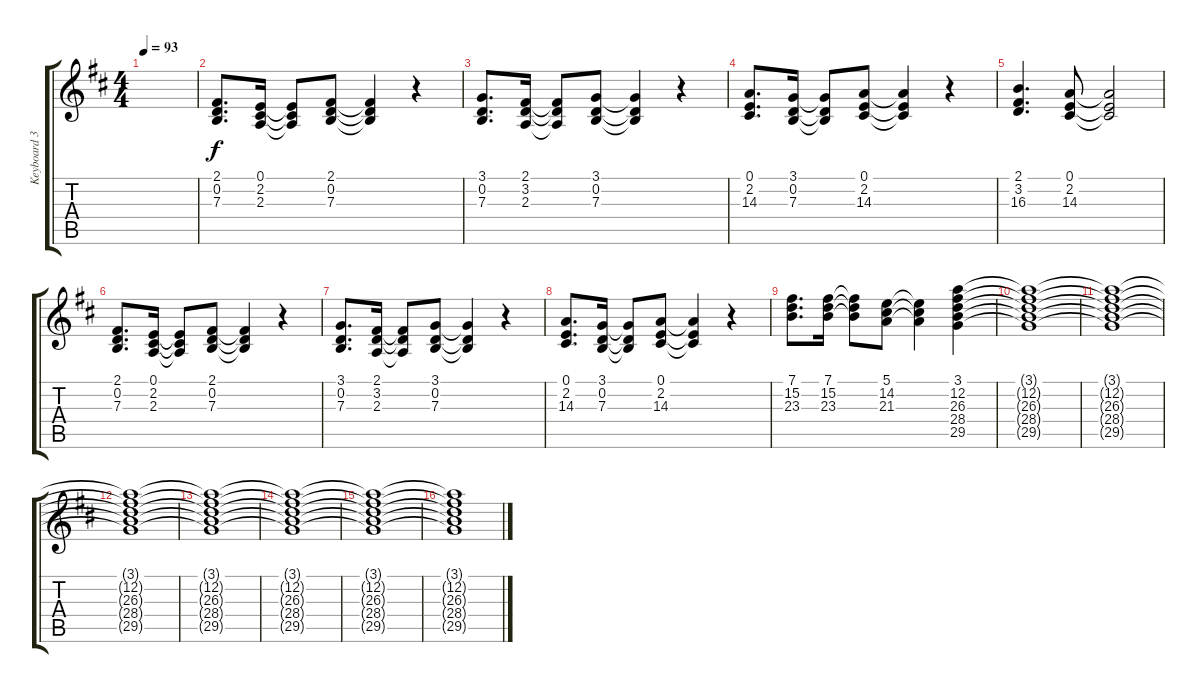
\track ("Keyboard 3" "Keyboard 3") {instrument synthbrass1}
\staff {score tabs}
\tuning (E4 B3 G3 D3 A2 E2) {hide}
\ts (4 4)
\tempo 93
\clef g2
\ks d
|
(2.1 0.2 7.3).8{d} (0.1 2.2 2.3).16 (0.1{t} 2.2{t} 2.3{t}).8 (2.1 0.2 7.3).8 (2.1{t} 0.2{t} 7.3{t}).4 r.4 |
(3.1 0.2 7.3).8{d} (2.1 3.2 2.3).16 (2.1{t} 3.2{t} 2.3{t}).8 (3.1 0.2 7.3).8 (3.1{t} 0.2{t} 7.3{t}).4 r.4 |
(0.1 2.2 14.3).8{d} (3.1 0.2 7.3).16 (3.1{t} 0.2{t} 7.3{t}).8 (0.1 2.2 14.3).8 (0.1{t} 2.2{t} 14.3{t}).4 r.4 |
(2.1 3.2 16.3).4{d} (0.1 2.2 14.3).8 (0.1{t} 2.2{t} 14.3{t}).2 |
(2.1 0.2 7.3).8{d} (0.1 2.2 2.3).16 (0.1{t} 2.2{t} 2.3{t}).8 (2.1 0.2 7.3).8 (2.1{t} 0.2{t} 7.3{t}).4 r.4 |
(3.1 0.2 7.3).8{d} (2.1 3.2 2.3).16 (2.1{t} 3.2{t} 2.3{t}).8 (3.1 0.2 7.3).8 (3.1{t} 0.2{t} 7.3{t}).4 r.4 |
(0.1 2.2 14.3).8{d} (3.1 0.2 7.3).16 (3.1{t} 0.2{t} 7.3{t}).8 (0.1 2.2 14.3).8 (0.1{t} 2.2{t} 14.3{t}).4 r.4 |
(7.1 15.2 23.3).8{d} (7.1 15.2 23.3).16 (7.1{t} 15.2{t} 23.3{t}).8 (5.1 14.2 21.3).8 (5.1{t} 14.2{t} 21.3{t}).4 (3.1 12.2 26.3 28.4 29.5).4{instrument synthstrings1} |
(3.1{t} 12.2{t} 26.3{t} 28.4{t} 29.5{t}).1 |
(3.1{t} 12.2{t} 26.3{t} 28.4{t} 29.5{t}).1 |
(3.1{t} 12.2{t} 26.3{t} 28.4{t} 29.5{t}).1 |
(3.1{t} 12.2{t} 26.3{t} 28.4{t} 29.5{t}).1 |
(3.1{t} 12.2{t} 26.3{t} 28.4{t} 29.5{t}).1 |
(3.1{t} 12.2{t} 26.3{t} 28.4{t} 29.5{t}).1 |
(3.1{t} 12.2{t} 26.3{t} 28.4{t} 29.5{t}).1
